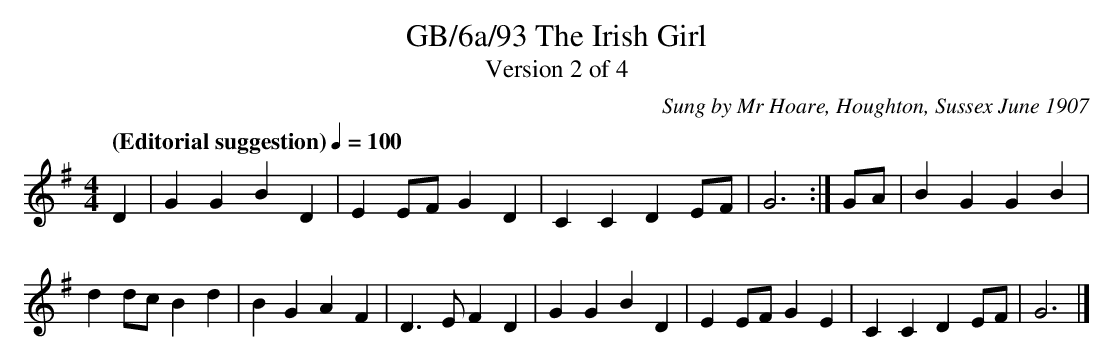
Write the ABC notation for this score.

X:1
T:GB/6a/93 The Irish Girl
T:Version 2 of 4
C:Sung by Mr Hoare, Houghton, Sussex June 1907
M:4/4
L:1/8
Q:"(Editorial suggestion)" 1/4=100
K:G
D2 | G2 G2 B2 D2 | E2 EF G2 D2 | C2 C2 D2 EF | G6 :| GA | B2 G2 G2 B2 |
d2 dc B2 d2 | B2 G2 A2 F2 | D3 E F2 D2 | G2 G2 B2 D2 | E2 EF G2 E2 | C2 C2 D2 EF | G6 |]
